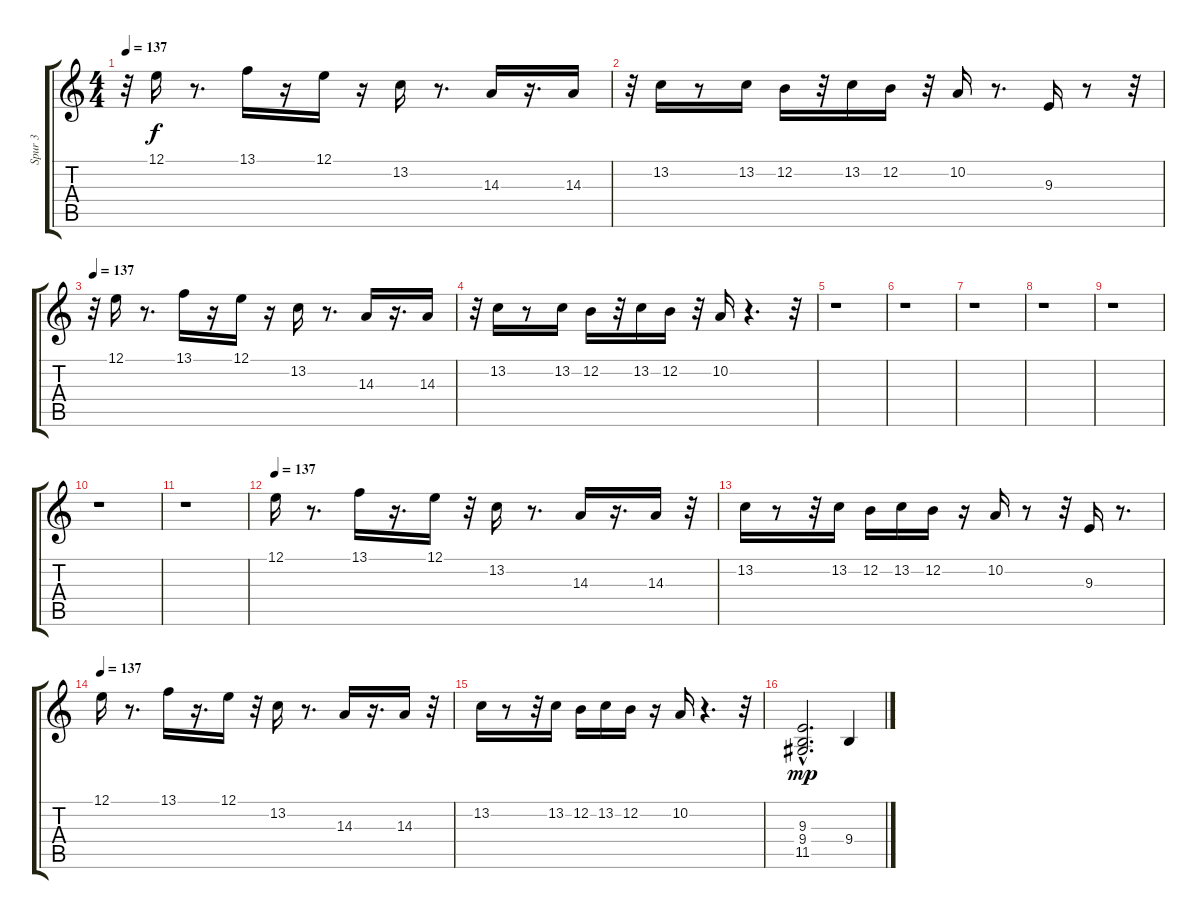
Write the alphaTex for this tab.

\track ("Spur 3" "Spur 3") {instrument shakuhachi}
\staff {score tabs}
\tuning (E4 B3 G3 D3 A2 E2) {hide}
\ts (4 4)
\tempo 137
\clef g2
\ks c
r.32{dy f} 12.1.16{volume 11} r.8{d} 13.1.16 r.16 12.1.16 r.16 13.2.16 r.8{d} 14.3.16 r.16{d} 14.3.16 |
r.32 13.2.16 r.8 13.2.16 12.2.16 r.32 13.2.16 12.2.16 r.32 10.2.16 r.8{d} 9.3.16 r.8 r.32 |
\tempo 137
r.32 12.1.16 r.8{d} 13.1.16 r.16 12.1.16 r.16 13.2.16 r.8{d} 14.3.16 r.16{d} 14.3.16 |
r.32 13.2.16 r.8 13.2.16 12.2.16 r.32 13.2.16 12.2.16 r.32 10.2.16 r.4{d} r.32 |
r.1 |
r.1 |
r.1 |
r.1 |
r.1 |
r.1 |
r.1 |
\tempo 137
12.1.16 r.8{d} 13.1.16 r.16{d} 12.1.16 r.32 13.2.16 r.8{d} 14.3.16 r.16{d} 14.3.16 r.32 |
13.2.16 r.8 r.32 13.2.16 12.2.16 13.2.16 12.2.16 r.16 10.2.16 r.8 r.32 9.3.16 r.8{d} |
\tempo 137
12.1.16{volume 11} r.8{d} 13.1.16 r.16{d} 12.1.16 r.32 13.2.16 r.8{d} 14.3.16 r.16{d} 14.3.16 r.32 |
13.2.16 r.8 r.32 13.2.16 12.2.16 13.2.16 12.2.16 r.16 10.2.16 r.4{d} r.32 |
(9.3 9.4{hac} 11.5).2{d dy mp volume 10} 9.4.4{volume 8}
